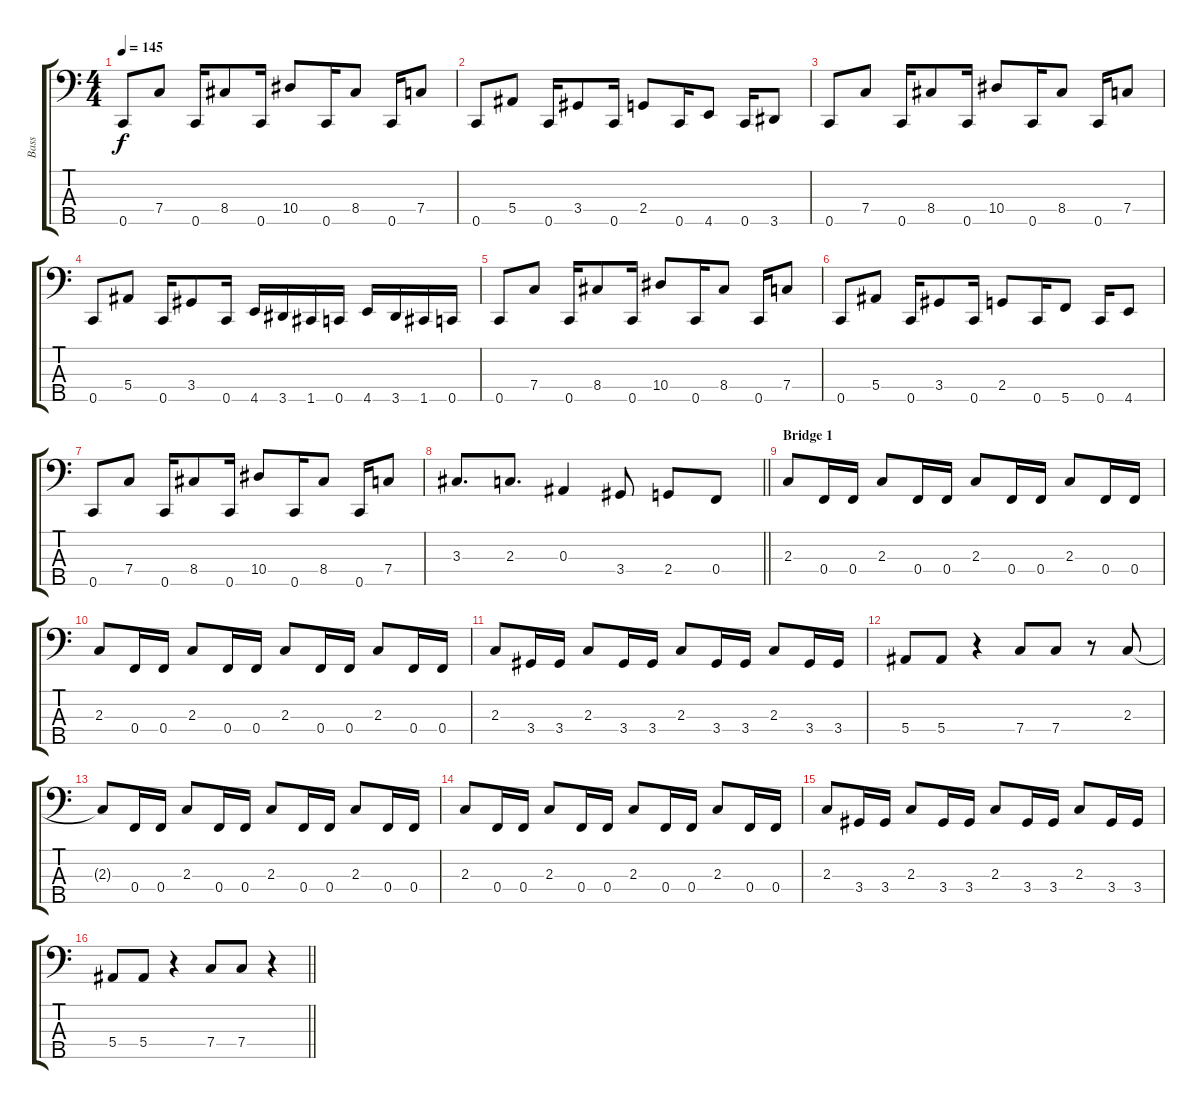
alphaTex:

\track ("Bass" "Bass") {instrument electricbasspick}
\staff {score tabs}
\tuning (Ab2 Eb2 Bb1 F1 C1) {hide}
\ts (4 4)
\tempo 145
\clef f4
\ks c
0.5.8{dy f} 7.4.8 0.5.16 8.4.8 0.5.16 10.4.8 0.5.16 8.4.8 0.5.16 7.4.8 |
0.5.8 5.4.8 0.5.16 3.4.8 0.5.16 2.4.8 0.5.16 4.5.8 0.5.16 3.5.8 |
0.5.8 7.4.8 0.5.16 8.4.8 0.5.16 10.4.8 0.5.16 8.4.8 0.5.16 7.4.8 |
0.5.8 5.4.8 0.5.16 3.4.8 0.5.16 4.5.16 3.5.16 1.5.16 0.5.16 4.5.16 3.5.16 1.5.16 0.5.16 |
0.5.8 7.4.8 0.5.16 8.4.8 0.5.16 10.4.8 0.5.16 8.4.8 0.5.16 7.4.8 |
0.5.8 5.4.8 0.5.16 3.4.8 0.5.16 2.4.8 0.5.16 5.5.8 0.5.16 4.5.8 |
0.5.8 7.4.8 0.5.16 8.4.8 0.5.16 10.4.8 0.5.16 8.4.8 0.5.16 7.4.8 |
\barLineRight lightlight
3.3.8{d} 2.3.8{d} 0.3.4 3.4.8 2.4.8 0.4.8 |
\section ("" "Bridge 1")
2.3.8 0.4.16 0.4.16 2.3.8 0.4.16 0.4.16 2.3.8 0.4.16 0.4.16 2.3.8 0.4.16 0.4.16 |
2.3.8 0.4.16 0.4.16 2.3.8 0.4.16 0.4.16 2.3.8 0.4.16 0.4.16 2.3.8 0.4.16 0.4.16 |
2.3.8 3.4.16 3.4.16 2.3.8 3.4.16 3.4.16 2.3.8 3.4.16 3.4.16 2.3.8 3.4.16 3.4.16 |
5.4.8 5.4.8 r.4 7.4.8 7.4.8 r.8 2.3.8 |
2.3{t}.8 0.4.16 0.4.16 2.3.8 0.4.16 0.4.16 2.3.8 0.4.16 0.4.16 2.3.8 0.4.16 0.4.16 |
2.3.8 0.4.16 0.4.16 2.3.8 0.4.16 0.4.16 2.3.8 0.4.16 0.4.16 2.3.8 0.4.16 0.4.16 |
2.3.8 3.4.16 3.4.16 2.3.8 3.4.16 3.4.16 2.3.8 3.4.16 3.4.16 2.3.8 3.4.16 3.4.16 |
\barLineRight lightlight
5.4.8 5.4.8 r.4 7.4.8 7.4.8 r.4
